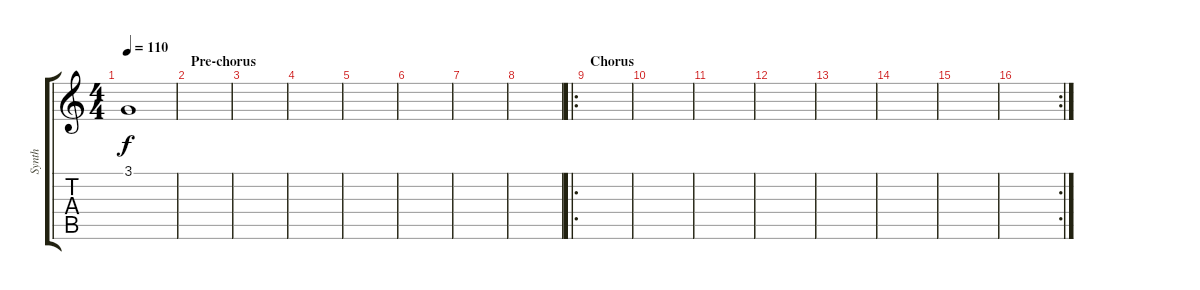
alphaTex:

\track ("Synth" "Synth") {instrument pad7halo}
\staff {score tabs}
\tuning (E4 B3 G3 D3 A2 E2) {hide}
\ts (4 4)
\tempo 110
\clef g2
\ks c
3.1.1{dy f} |
\section ("" "Pre-chorus")
|
|
|
|
|
|
|
\ro
\section ("" "Chorus")
|
|
|
|
|
|
|
\rc 2
